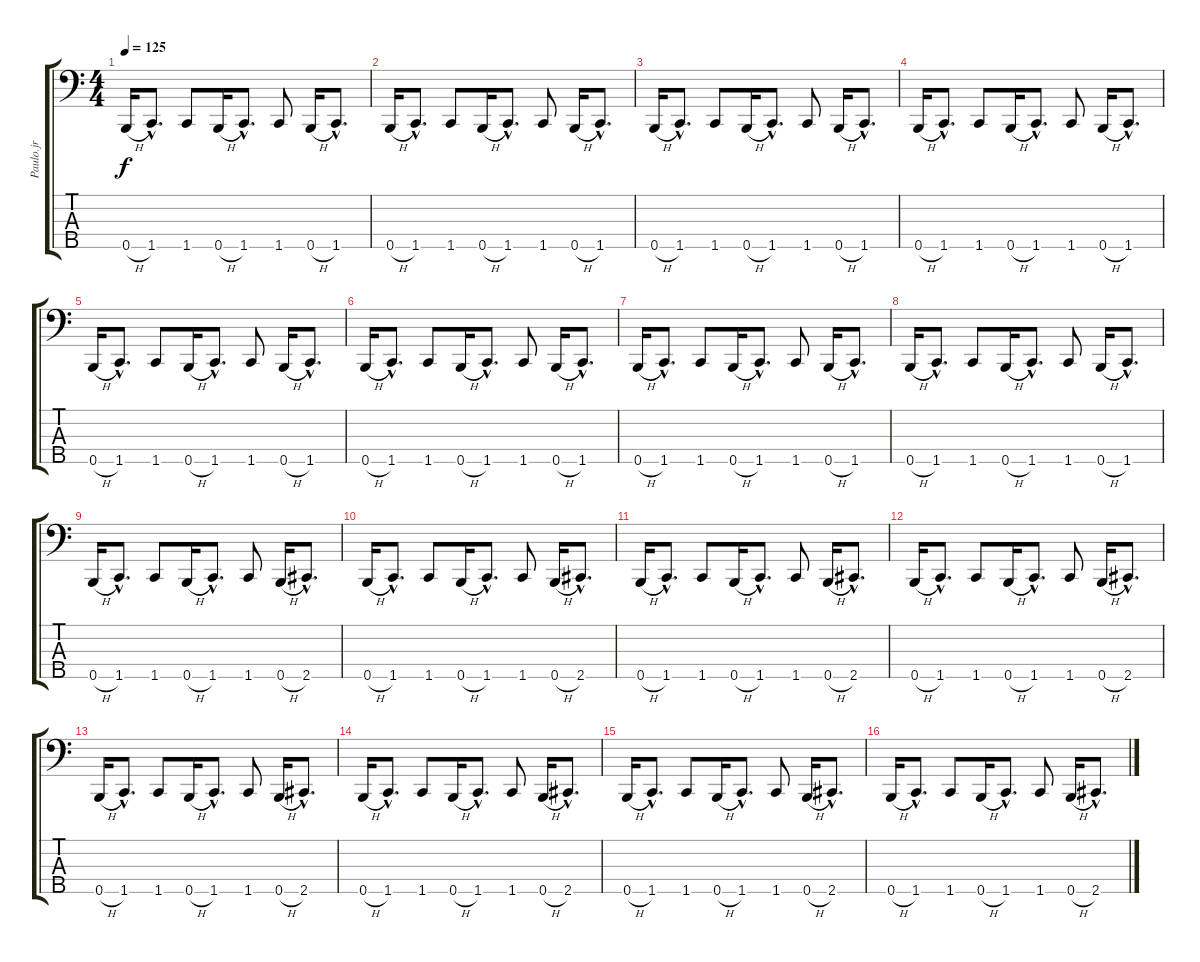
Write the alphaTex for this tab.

\track ("Paulo.jr" "Paulo.jr") {instrument electricbasspick}
\staff {score tabs}
\tuning (G2 D2 A1 E1 B0) {hide}
\ts (4 4)
\tempo 125
\clef f4
\ks c
0.5{h}.16{dy f instrument electricbasspick} 1.5{hac}.8{d} 1.5.8 0.5{h}.16 1.5{hac}.8{d} 1.5.8 0.5{h}.16 1.5{hac}.8{d} |
0.5{h}.16 1.5{hac}.8{d} 1.5.8 0.5{h}.16 1.5{hac}.8{d} 1.5.8 0.5{h}.16 1.5{hac}.8{d} |
0.5{h}.16 1.5{hac}.8{d} 1.5.8 0.5{h}.16 1.5{hac}.8{d} 1.5.8 0.5{h}.16 1.5{hac}.8{d} |
0.5{h}.16 1.5{hac}.8{d} 1.5.8 0.5{h}.16 1.5{hac}.8{d} 1.5.8 0.5{h}.16 1.5{hac}.8{d} |
0.5{h}.16 1.5{hac}.8{d} 1.5.8 0.5{h}.16 1.5{hac}.8{d} 1.5.8 0.5{h}.16 1.5{hac}.8{d} |
0.5{h}.16 1.5{hac}.8{d} 1.5.8 0.5{h}.16 1.5{hac}.8{d} 1.5.8 0.5{h}.16 1.5{hac}.8{d} |
0.5{h}.16 1.5{hac}.8{d} 1.5.8 0.5{h}.16 1.5{hac}.8{d} 1.5.8 0.5{h}.16 1.5{hac}.8{d} |
0.5{h}.16 1.5{hac}.8{d} 1.5.8 0.5{h}.16 1.5{hac}.8{d} 1.5.8 0.5{h}.16 1.5{hac}.8{d} |
0.5{h}.16 1.5{hac}.8{d} 1.5.8 0.5{h}.16 1.5{hac}.8{d} 1.5.8 0.5{h}.16 2.5{hac}.8{d} |
0.5{h}.16 1.5{hac}.8{d} 1.5.8 0.5{h}.16 1.5{hac}.8{d} 1.5.8 0.5{h}.16 2.5{hac}.8{d} |
0.5{h}.16 1.5{hac}.8{d} 1.5.8 0.5{h}.16 1.5{hac}.8{d} 1.5.8 0.5{h}.16 2.5{hac}.8{d} |
0.5{h}.16 1.5{hac}.8{d} 1.5.8 0.5{h}.16 1.5{hac}.8{d} 1.5.8 0.5{h}.16 2.5{hac}.8{d} |
0.5{h}.16 1.5{hac}.8{d} 1.5.8 0.5{h}.16 1.5{hac}.8{d} 1.5.8 0.5{h}.16 2.5{hac}.8{d} |
0.5{h}.16 1.5{hac}.8{d} 1.5.8 0.5{h}.16 1.5{hac}.8{d} 1.5.8 0.5{h}.16 2.5{hac}.8{d} |
0.5{h}.16 1.5{hac}.8{d} 1.5.8 0.5{h}.16 1.5{hac}.8{d} 1.5.8 0.5{h}.16 2.5{hac}.8{d} |
0.5{h}.16 1.5{hac}.8{d} 1.5.8 0.5{h}.16 1.5{hac}.8{d} 1.5.8 0.5{h}.16 2.5{hac}.8{d}
